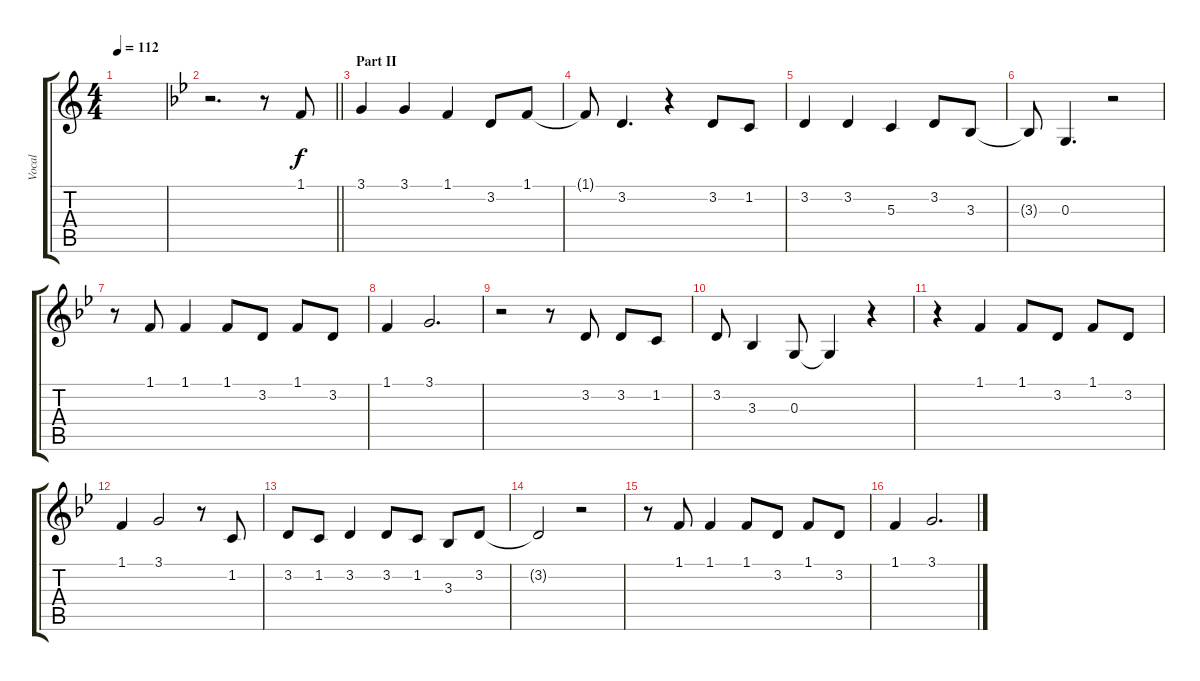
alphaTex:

\track ("Vocal" "Vocal") {instrument viola}
\staff {score tabs}
\tuning (E4 B3 G3 D3 A2 E2) {hide}
\ts (4 4)
\tempo 112
\clef g2
\ks c
|
\barLineRight lightlight
\ks bb
r.2{d} r.8 1.1.8 |
\section ("" "Part II")
3.1.4 3.1.4 1.1.4 3.2.8 1.1.8 |
1.1{t}.8 3.2.4{d} r.4 3.2.8 1.2.8 |
3.2.4 3.2.4 5.3.4 3.2.8 3.3.8 |
3.3{t}.8 0.3.4{d} r.2 |
r.8 1.1.8 1.1.4 1.1.8 3.2.8 1.1.8 3.2.8 |
1.1.4 3.1.2{d} |
r.2 r.8 3.2.8 3.2.8 1.2.8 |
3.2.8 3.3.4 0.3.8 0.3{t}.4 r.4 |
r.4 1.1.4 1.1.8 3.2.8 1.1.8 3.2.8 |
1.1.4 3.1.2 r.8 1.2.8 |
3.2.8 1.2.8 3.2.4 3.2.8 1.2.8 3.3.8 3.2.8 |
3.2{t}.2 r.2 |
r.8 1.1.8 1.1.4 1.1.8 3.2.8 1.1.8 3.2.8 |
1.1.4 3.1.2{d}
